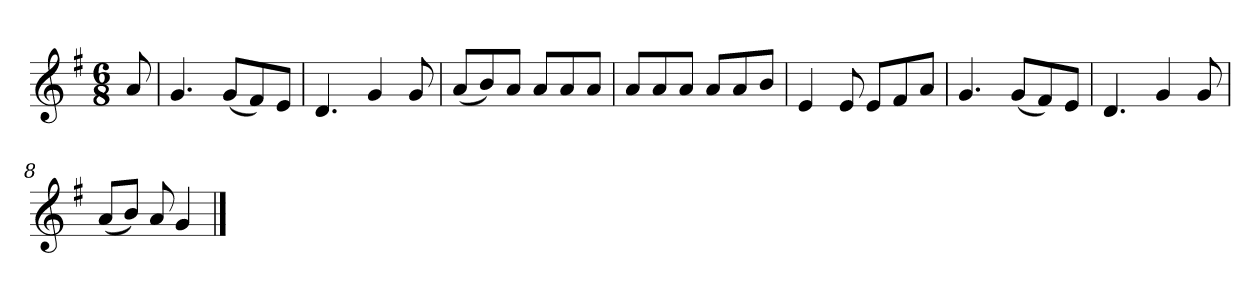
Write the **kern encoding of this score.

**kern
*part1
*staff1
*k[f#]
*M6/8
*MM120
=
8a
=1
4.g
(8gL
8f#)
8eJ
=2
4.d
4g
8g
=3
(8aL
8b)
8aJ
8aL
8a
8aJ
=4
8aL
8a
8aJ
8aL
8a
8bJ
=5
4e
8e
8eL
8f#
8aJ
=6
4.g
(8gL
8f#)
8eJ
=7
4.d
4g
8g
=8
(8aL
8bJ)
8a
4g
==
*-
